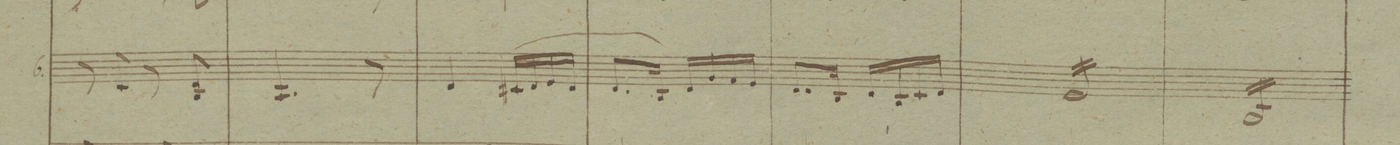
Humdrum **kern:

**kern
*I""Violini
*clefG2
*k[b-e-]
*M2/4
8r
8c/
8r
8B-/ 8d
=9
4.A/
8r
=10
4d/
(>16c#X/LL
16d/
16e-/
16d/JJ
=11
8.d/L
16B-/Jk)
16d/LL
16g/
16f/
16e-/JJ
=12
8.d/L
16B-/Jk
16d/LL
16B-/
16c/
16d/JJ
=13
16e-/LL
16e-/
16e-/
16e-/
16e-/
16e-/
16e-/
16e-/JJ
=14
16B-/LL
16B-/
16B-/
16B-/
16B-/
16B-/
16B-/
16B-/JJ
*Xtremolo
=15
*-
